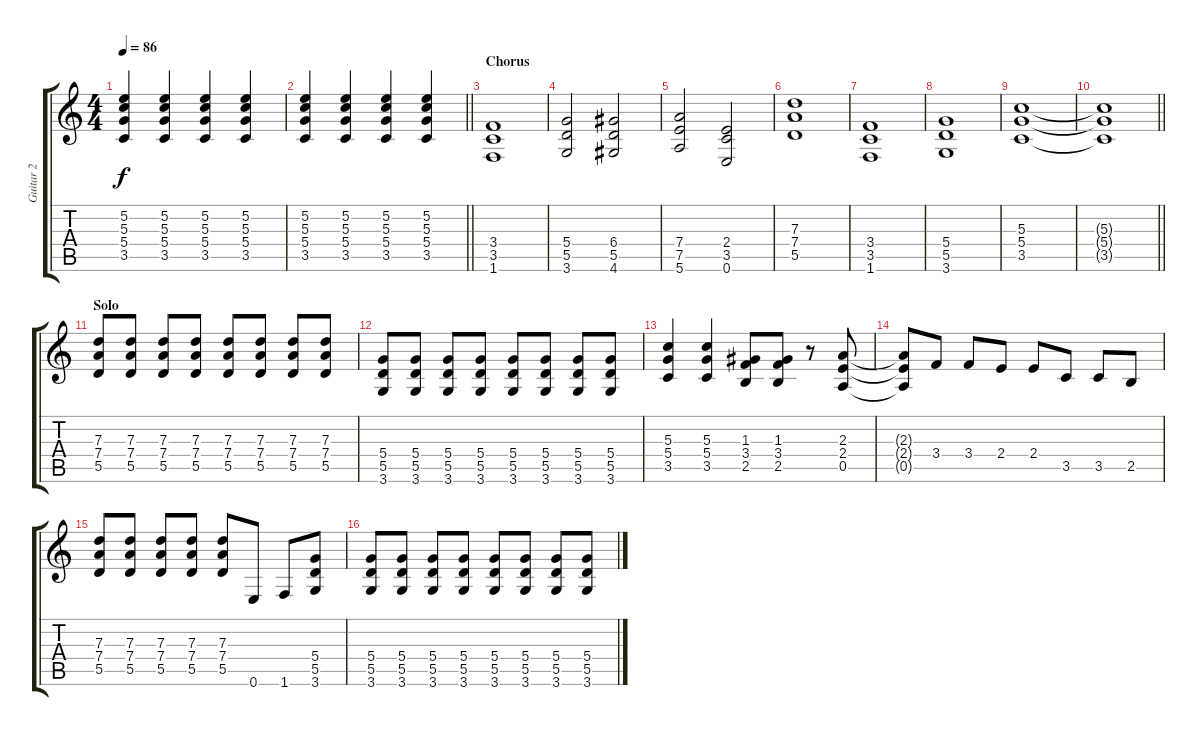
\track ("Guitar 2" "Guitar 2") {instrument distortionguitar}
\staff {score tabs}
\tuning (E4 B3 G3 D3 A2 E2) {hide}
\ts (4 4)
\tempo 86
\clef g2
\ks c
(5.2 5.3 5.4 3.5).4{dy f} (5.2 5.3 5.4 3.5).4 (5.2 5.3 5.4 3.5).4 (5.2 5.3 5.4 3.5).4 |
\barLineRight lightlight
(5.2 5.3 5.4 3.5).4 (5.2 5.3 5.4 3.5).4 (5.2 5.3 5.4 3.5).4 (5.2 5.3 5.4 3.5).4 |
\section ("" "Chorus")
(3.4 3.5 1.6).1 |
(5.4 5.5 3.6).2 (6.4 5.5 4.6).2 |
(7.4 7.5 5.6).2 (2.4 3.5 0.6).2 |
(7.3 7.4 5.5).1 |
(3.4 3.5 1.6).1 |
(5.4 5.5 3.6).1 |
(5.3 5.4 3.5).1 |
\barLineRight lightlight
(5.3{t} 5.4{t} 3.5{t}).1 |
\section ("" "Solo")
(7.3 7.4 5.5).8 (7.3 7.4 5.5).8 (7.3 7.4 5.5).8 (7.3 7.4 5.5).8 (7.3 7.4 5.5).8 (7.3 7.4 5.5).8 (7.3 7.4 5.5).8 (7.3 7.4 5.5).8 |
(5.4 5.5 3.6).8 (5.4 5.5 3.6).8 (5.4 5.5 3.6).8 (5.4 5.5 3.6).8 (5.4 5.5 3.6).8 (5.4 5.5 3.6).8 (5.4 5.5 3.6).8 (5.4 5.5 3.6).8 |
(5.3 5.4 3.5).4 (5.3 5.4 3.5).4 (1.3 3.4 2.5).8 (1.3 3.4 2.5).8 r.8 (2.3 2.4 0.5).8 |
(2.3{t} 2.4{t} 0.5{t}).8 3.4.8 3.4.8 2.4.8 2.4.8 3.5.8 3.5.8 2.5.8 |
(7.3 7.4 5.5).8 (7.3 7.4 5.5).8 (7.3 7.4 5.5).8 (7.3 7.4 5.5).8 (7.3 7.4 5.5).8 0.6.8 1.6.8 (5.4 5.5 3.6).8 |
(5.4 5.5 3.6).8 (5.4 5.5 3.6).8 (5.4 5.5 3.6).8 (5.4 5.5 3.6).8 (5.4 5.5 3.6).8 (5.4 5.5 3.6).8 (5.4 5.5 3.6).8 (5.4 5.5 3.6).8
